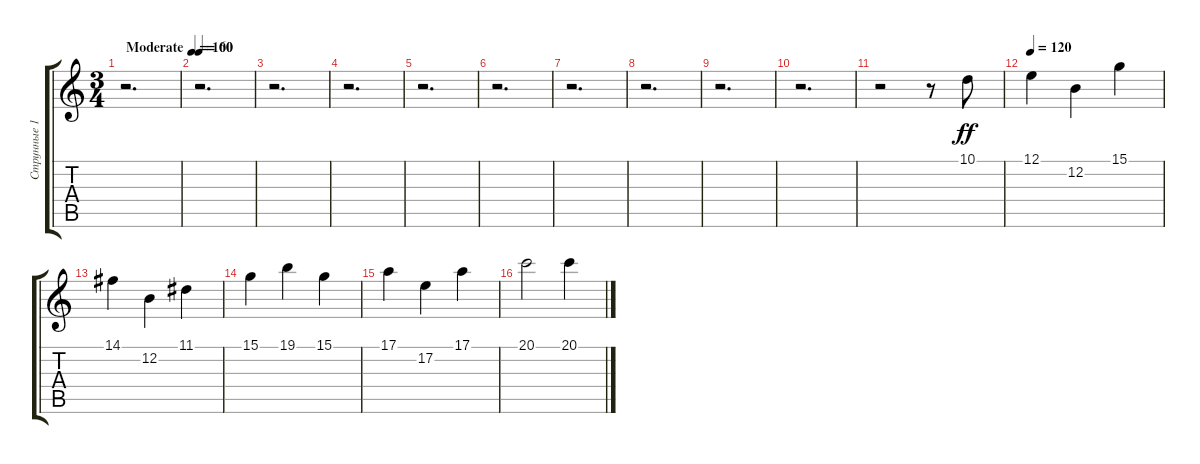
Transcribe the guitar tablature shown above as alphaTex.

\track ("Струнные 1" "Струнные 1") {instrument stringensemble1}
\staff {score tabs}
\tuning (E4 B3 G3 D3 A2 E2) {hide}
\ts (3 4)
\tempo (100 "Moderate")
\clef g2
\ks c
r.2{d dy ff instrument stringensemble1} |
\tempo 60
r.2{d} |
r.2{d} |
r.2{d} |
r.2{d} |
r.2{d} |
r.2{d} |
r.2{d} |
r.2{d} |
r.2{d} |
r.2 r.8 10.1.8 |
\tempo 120
12.1.4 12.2.4 15.1.4 |
14.1.4 12.2.4 11.1.4 |
15.1.4 19.1.4 15.1.4 |
17.1.4 17.2.4 17.1.4 |
20.1.2 20.1.4
